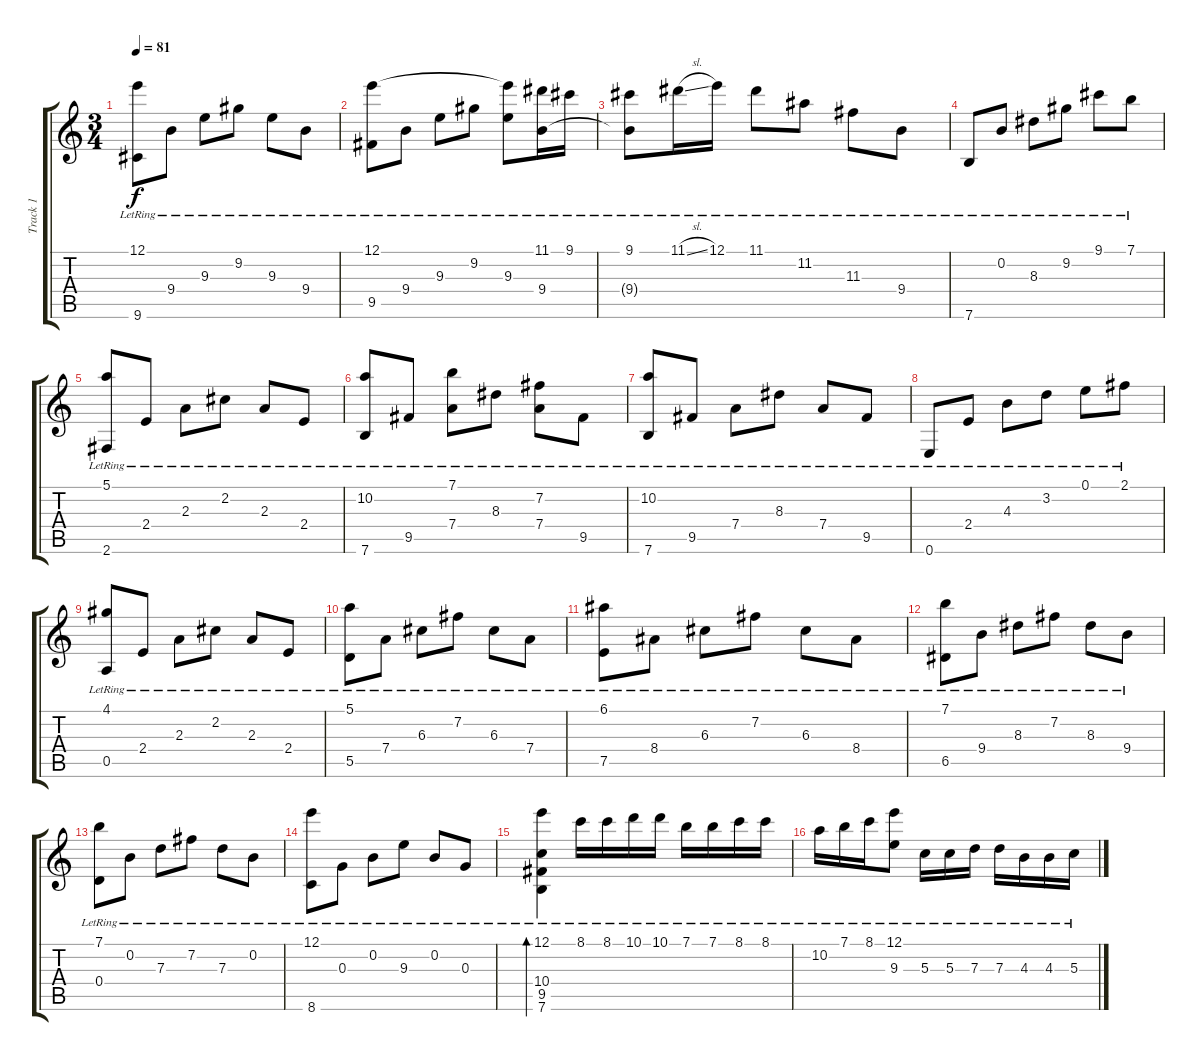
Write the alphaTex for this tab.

\track ("Track 1" "Track 1") {instrument electricguitarjazz}
\staff {score tabs}
\tuning (E4 B3 G3 D3 A2 E2) {hide}
\ts (3 4)
\tempo 81
\clef g2
\ks c
(12.1{lr} 9.6{lr}).8{dy f} 9.4{lr}.8 9.3{lr}.8 9.2{lr}.8 9.3{lr}.8 9.4{lr}.8 |
(12.1{lr} 9.5{lr}).8 9.4{lr}.8 9.3{lr}.8 9.2{lr}.8 (12.1{t} 9.3{lr}).8 (11.1{lr} 9.4{lr}).16 9.1{lr}.16 |
(9.1{lr} 9.4{t}).8 11.1{sl lr}.16 12.1{lr}.16 11.1{lr}.8 11.2{lr}.8 11.3{lr}.8 9.4{lr}.8 |
7.6{lr}.8 0.2{lr}.8 8.3{lr}.8 9.2{lr}.8 9.1{lr}.8 7.1{lr}.8 |
(5.1{lr} 2.6{lr}).8 2.4{lr}.8 2.3{lr}.8 2.2{lr}.8 2.3{lr}.8 2.4{lr}.8 |
(10.2{lr} 7.6{lr}).8 9.5{lr}.8 (7.1{lr} 7.4{lr}).8 8.3{lr}.8 (7.2{lr} 7.4{lr}).8 9.5{lr}.8 |
(10.2{lr} 7.6{lr}).8 9.5{lr}.8 7.4{lr}.8 8.3{lr}.8 7.4{lr}.8 9.5{lr}.8 |
0.6{lr}.8 2.4{lr}.8 4.3{lr}.8 3.2{lr}.8 0.1{lr}.8 2.1{lr}.8 |
(4.1{lr} 0.5{lr}).8 2.4{lr}.8 2.3{lr}.8 2.2{lr}.8 2.3{lr}.8 2.4{lr}.8 |
(5.1{lr} 5.5{lr}).8 7.4{lr}.8 6.3{lr}.8 7.2{lr}.8 6.3{lr}.8 7.4{lr}.8 |
(6.1{lr} 7.5{lr}).8 8.4{lr}.8 6.3{lr}.8 7.2{lr}.8 6.3{lr}.8 8.4{lr}.8 |
(7.1{lr} 6.5{lr}).8 9.4{lr}.8 8.3{lr}.8 7.2{lr}.8 8.3{lr}.8 9.4{lr}.8 |
(7.1{lr} 0.4{lr}).8 0.2{lr}.8 7.3{lr}.8 7.2{lr}.8 7.3{lr}.8 0.2{lr}.8 |
(12.1{lr} 8.6{lr}).8 0.3{lr}.8 0.2{lr}.8 9.3{lr}.8 0.2{lr}.8 0.3{lr}.8 |
(12.1{lr} 10.4{lr} 9.5{lr} 7.6{lr}).4{bd 480} 8.1{lr}.16 8.1{lr}.16 10.1{lr}.16 10.1{lr}.16 7.1{lr}.16 7.1{lr}.16 8.1{lr}.16 8.1{lr}.16 |
10.2{lr}.16 7.1{lr}.16 8.1{lr}.16 (12.1{lr} 9.3{lr}).8 5.3{lr}.16 5.3{lr}.16 7.3{lr}.16 7.3{lr}.16 4.3{lr}.16 4.3{lr}.16 5.3{lr}.16
